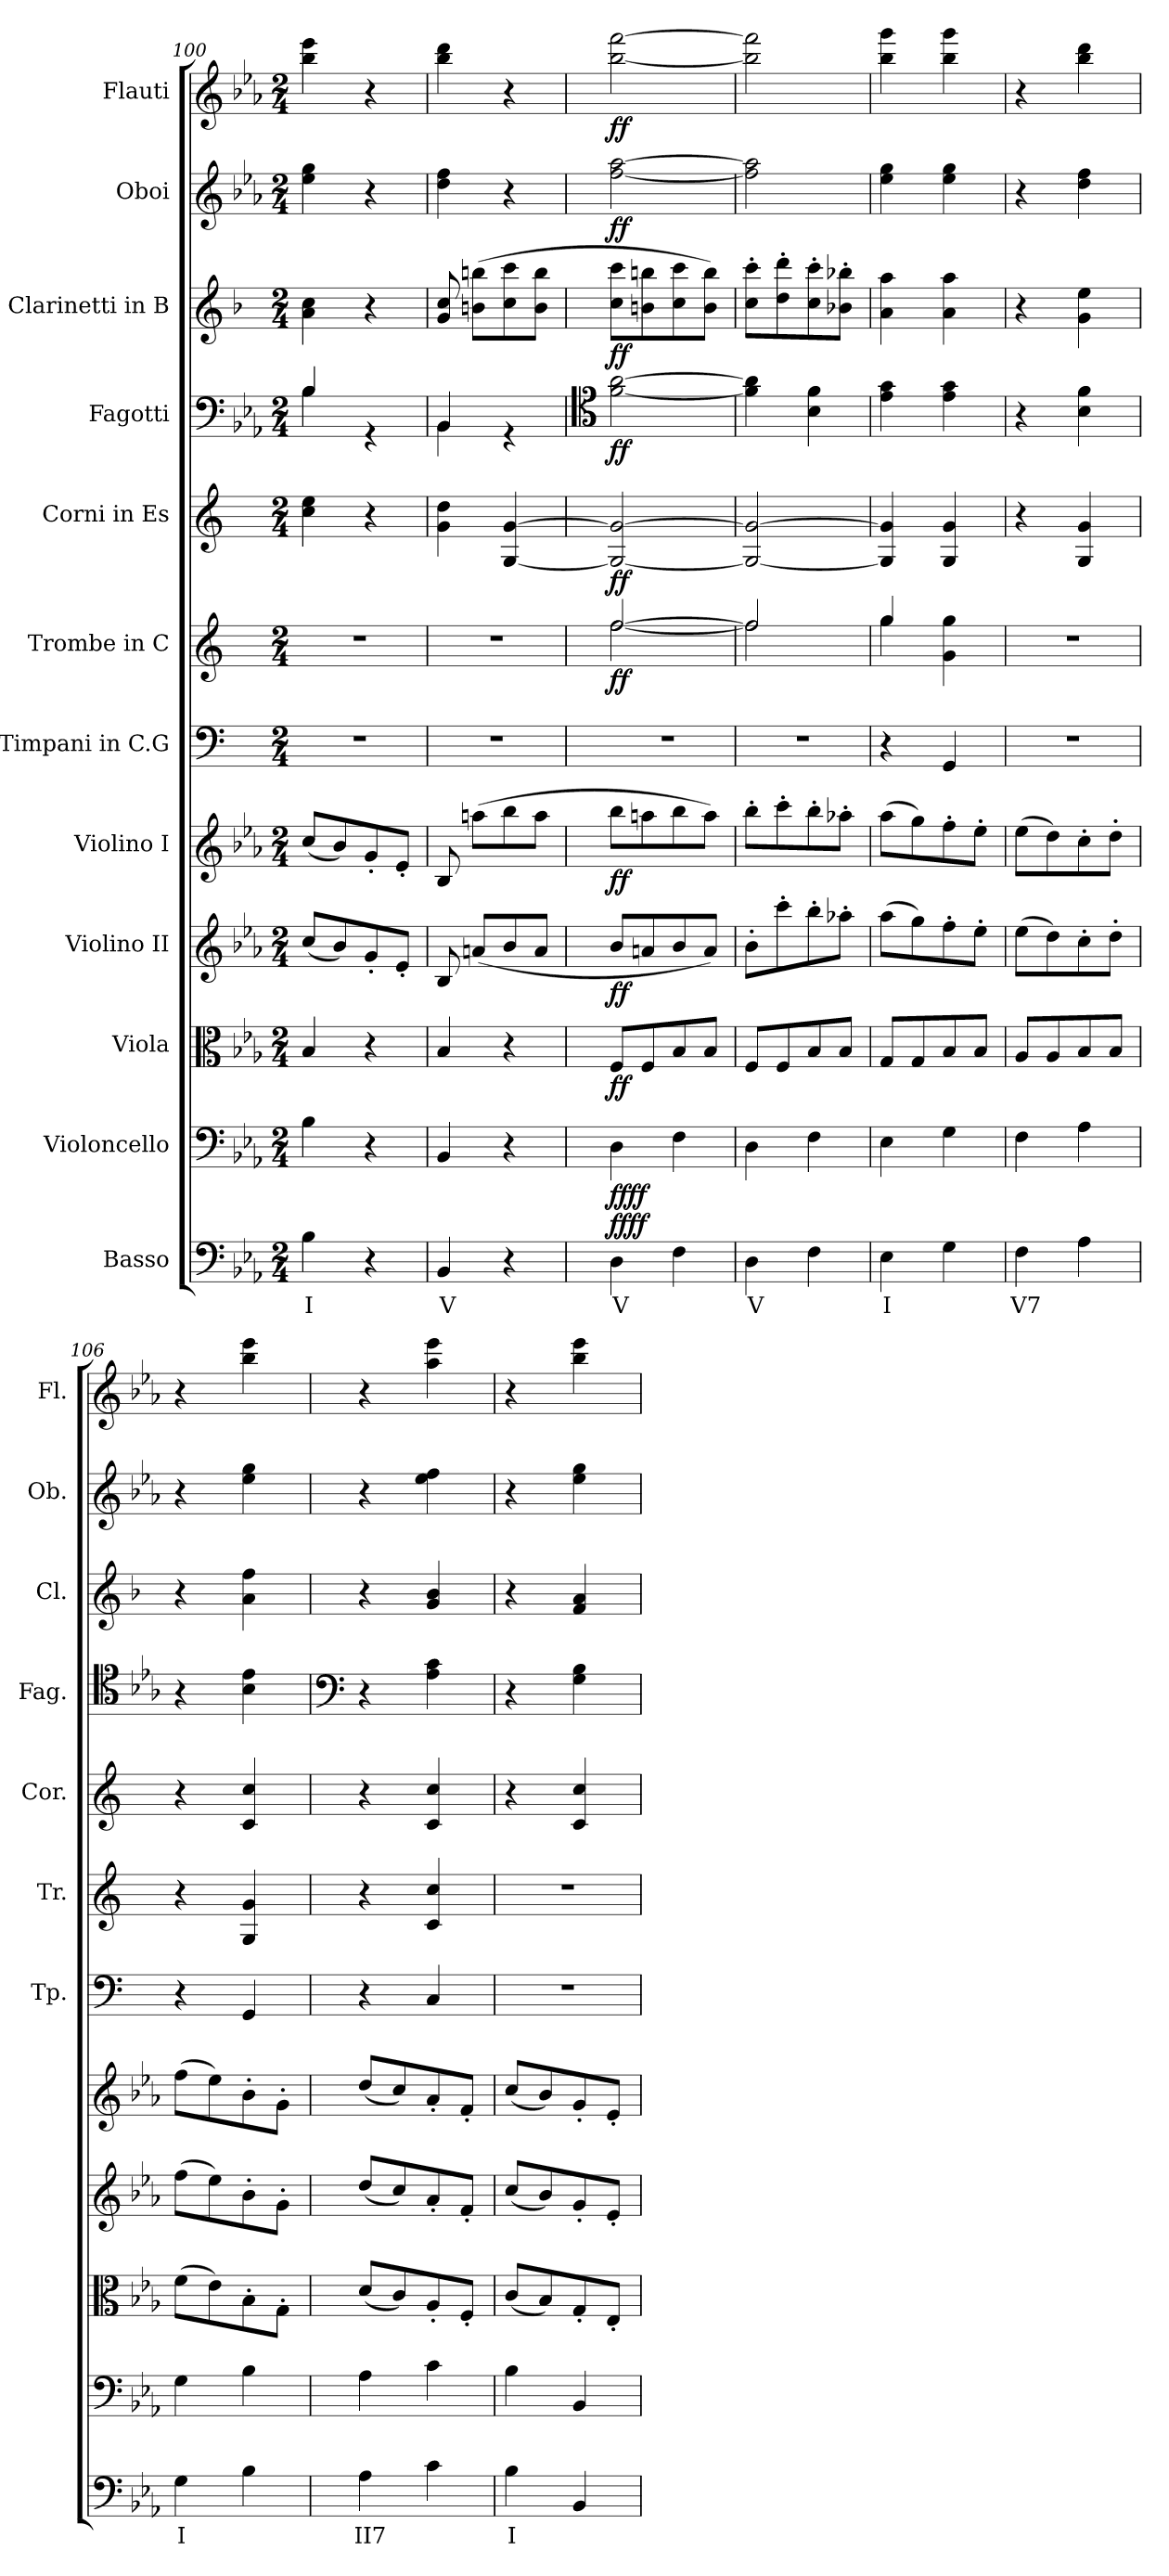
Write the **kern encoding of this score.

**kern	**text	**dynam	**kern	**dynam	**kern	**dynam	**kern	**dynam	**kern	**dynam	**kern	**kern	**dynam	**kern	**dynam	**kern	**dynam	**kern	**dynam	**kern	**dynam	**kern	**dynam
*part12	*part12	*part12	*part11	*part11	*part10	*part10	*part9	*part9	*part8	*part8	*part7	*part6	*part6	*part5	*part5	*part4	*part4	*part3	*part3	*part2	*part2	*part1	*part1
*staff12	*staff12	*staff12	*staff11	*staff11	*staff10	*staff10	*staff9	*staff9	*staff8	*staff8	*staff7	*staff6	*staff6	*staff5	*staff5	*staff4	*staff4	*staff3	*staff3	*staff2	*staff2	*staff1	*staff1
*I"Basso	*	*	*I"Violoncello	*	*I"Viola	*	*I"Violino II	*	*I"Violino I	*	*I"Timpani in C.G	*I"Trombe in C	*	*I"Corni in Es	*	*I"Fagotti	*	*I"Clarinetti in B	*	*I"Oboi	*	*I"Flauti	*
*	*	*	*	*	*	*	*	*	*	*	*I'Tp.	*I'Tr.	*	*I'Cor.	*	*I'Fag.	*	*I'Cl.	*	*I'Ob.	*	*I'Fl.	*
*clefF4	*	*	*clefF4	*	*clefC3	*	*clefG2	*	*clefG2	*	*clefF4	*clefG2	*	*clefG2	*	*clefF4	*	*clefG2	*	*clefG2	*	*clefG2	*
*ITrd7c12	*	*	*	*	*	*	*	*	*	*	*	*	*	*ITrd5c9	*	*	*	*ITrd1c2	*	*	*	*	*
*k[b-e-a-]	*	*	*k[b-e-a-]	*	*k[b-e-a-]	*	*k[b-e-a-]	*	*k[b-e-a-]	*	*k[]	*k[]	*	*k[b-e-a-]	*	*k[b-e-a-]	*	*k[b-e-a-]	*	*k[b-e-a-]	*	*k[b-e-a-]	*
*M2/4	*	*	*M2/4	*	*M2/4	*	*M2/4	*	*M2/4	*	*M2/4	*M2/4	*	*M2/4	*	*M2/4	*	*M2/4	*	*M2/4	*	*M2/4	*
=100	=100	=100	=100	=100	=100	=100	=100	=100	=100	=100	=100	=100	=100	=100	=100	=100	=100	=100	=100	=100	=100	=100	=100
*	*	*	*	*	*	*	*	*	*	*	*	*	*	*	*	*^	*	*	*	*	*	*	*
4BB-\	I	.	4B-\	.	4B-/	.	(8cc/L	.	(8cc/L	.	2r	2r	.	4e-\ 4g\	.	4B-/	4B-\	.	4g\ 4b-\	.	4ee-\ 4gg\	.	4bb-\ 4eee-\	.
.	.	.	.	.	.	.	8b-/)	.	8b-/)	.	.	.	.	.	.	.	.	.	.	.	.	.	.	.
4r	.	.	4r	.	4r	.	8g'/	.	8g'/	.	.	.	.	4r	.	4rGG	4ryy	.	4r	.	4r	.	4r	.
.	.	.	.	.	.	.	8e-'/J	.	8e-'/J	.	.	.	.	.	.	.	.	.	.	.	.	.	.	.
=101	=101	=101	=101	=101	=101	=101	=101	=101	=101	=101	=101	=101	=101	=101	=101	=101	=101	=101	=101	=101	=101	=101	=101	=101
4BBB-/	V	.	4BB-/	.	4B-/	.	8B-/	.	8B-/	.	2r	2r	.	4B-\ 4f\	.	4BB-/	4BB-\	.	8f/ 8b-/	.	4dd\ 4ff\	.	4bb-\ 4ddd\	.
.	.	.	.	.	.	.	(8an/L	.	(>8aan\L	.	.	.	.	.	.	.	.	.	(8an\ 8aan\L	.	.	.	.	.
4r	.	.	4r	.	4r	.	8b-/	.	8bb-\	.	.	.	.	[4BB-/ [4B-/	.	4rGG	4ryy	.	8b-\ 8bb-\	.	4r	.	4r	.
.	.	.	.	.	.	.	8a/J	.	8aa\J	.	.	.	.	.	.	.	.	.	8a\ 8aa\J	.	.	.	.	.
*	*	*	*	*	*	*	*	*	*	*	*	*	*	*	*	*v	*v	*	*	*	*	*	*	*
=102	=102	=102	=102	=102	=102	=102	=102	=102	=102	=102	=102	=102	=102	=102	=102	=102	=102	=102	=102	=102	=102	=102	=102
*	*	*	*	*	*	*	*	*	*	*	*	*	*	*	*	*clefC4	*	*	*	*	*	*	*
*	*	*	*	*	*	*	*	*	*	*	*	*^	*	*	*	*	*	*	*	*	*	*	*
!	!	!LO:DY:b	!	!	!	!	!	!	!	!	!	!	!	!	!	!	!	!	!	!	!	!	!	!
!	!	!LO:DY:n=1:b	!	!LO:DY:b	!	!	!	!	!	!	!	!	!	!	!	!	!	!	!	!	!	!	!	!
!	!	!	!	!LO:DY:n=1:b	!	!LO:DY:b	!	!LO:DY:b	!	!LO:DY:b	!	!	!	!LO:DY:b	!	!LO:DY:b	!	!LO:DY:b	!	!LO:DY:b	!	!LO:DY:b	!	!LO:DY:b
4DD\	V	ff ff	4D\	ff ff	8F/L	ff	8b-/L	ff	8bb-\L	ff	2r	[2ff/	[2ff\	ff	2BB-/_ 2B-/_	ff	[2f\ [2a-\	ff	8b-\ 8bb-\L	ff	[2ff\ [2aa-\	ff	[2bb-\ [2fff\	ff
.	.	.	.	.	8F/	.	8an/	.	8aan\	.	.	.	.	.	.	.	.	.	8an\ 8aan\	.	.	.	.	.
4FF\	.	.	4F\	.	8B-/	.	8b-/	.	8bb-\	.	.	.	.	.	.	.	.	.	8b-\ 8bb-\	.	.	.	.	.
.	.	.	.	.	8B-/J	.	8a/J)	.	8aa\J)	.	.	.	.	.	.	.	.	.	8a\ 8aa\J)	.	.	.	.	.
=103	=103	=103	=103	=103	=103	=103	=103	=103	=103	=103	=103	=103	=103	=103	=103	=103	=103	=103	=103	=103	=103	=103	=103	=103
4DD\	V	.	4D\	.	8F/L	.	8b-'\L	.	8bb-'\L	.	2r	2ff/]	2ff\]	.	2BB-/_ 2B-/_	.	4f\] 4a-\]	.	8b-\' 8bb-\'L	.	2ff\] 2aa-\]	.	2bb-\] 2fff\]	.
.	.	.	.	.	8F/	.	8ccc'\	.	8ccc'\	.	.	.	.	.	.	.	.	.	8cc\' 8ccc\'	.	.	.	.	.
4FF\	.	.	4F\	.	8B-/	.	8bb-'\	.	8bb-'\	.	.	.	.	.	.	.	4B-\ 4f\	.	8b-\' 8bb-\'	.	.	.	.	.
.	.	.	.	.	8B-/J	.	8aa-X'\J	.	8aa-X'\J	.	.	.	.	.	.	.	.	.	8a-X\' 8aa-X\'J	.	.	.	.	.
!!LO:PB:g=z
=104	=104	=104	=104	=104	=104	=104	=104	=104	=104	=104	=104	=104	=104	=104	=104	=104	=104	=104	=104	=104	=104	=104	=104	=104
4EE-\	I	.	4E-\	.	8G/L	.	(8aa-\L	.	(8aa-\L	.	4r	4gg/	4gg\	.	4BB-/] 4B-/]	.	4e-\ 4g\	.	4g\ 4gg\	.	4ee-\ 4gg\	.	4bb-\ 4ggg\	.
.	.	.	.	.	8G/	.	8gg\)	.	8gg\)	.	.	.	.	.	.	.	.	.	.	.	.	.	.	.
4GG\	.	.	4G\	.	8B-/	.	8ff'\	.	8ff'\	.	4GG/	4g\ 4gg\	4ryy	.	4BB-/ 4B-/	.	4e-\ 4g\	.	4g\ 4gg\	.	4ee-\ 4gg\	.	4bb-\ 4ggg\	.
.	.	.	.	.	8B-/J	.	8ee-'\J	.	8ee-'\J	.	.	.	.	.	.	.	.	.	.	.	.	.	.	.
*	*	*	*	*	*	*	*	*	*	*	*	*v	*v	*	*	*	*	*	*	*	*	*	*	*
=105	=105	=105	=105	=105	=105	=105	=105	=105	=105	=105	=105	=105	=105	=105	=105	=105	=105	=105	=105	=105	=105	=105	=105
4FF\	V7	.	4F\	.	8A-/L	.	(8ee-\L	.	(8ee-\L	.	2r	2r	.	4r	.	4r	.	4r	.	4r	.	4r	.
.	.	.	.	.	8A-/	.	8dd\)	.	8dd\)	.	.	.	.	.	.	.	.	.	.	.	.	.	.
4AA-\	.	.	4A-\	.	8B-/	.	8cc'\	.	8cc'\	.	.	.	.	4BB-/ 4B-/	.	4B-\ 4f\	.	4f\ 4dd\	.	4dd\ 4ff\	.	4bb-\ 4ddd\	.
.	.	.	.	.	8B-/J	.	8dd'\J	.	8dd'\J	.	.	.	.	.	.	.	.	.	.	.	.	.	.
=106	=106	=106	=106	=106	=106	=106	=106	=106	=106	=106	=106	=106	=106	=106	=106	=106	=106	=106	=106	=106	=106	=106	=106
4GG\	I	.	4G\	.	(8f\L	.	(8ff\L	.	(8ff\L	.	4r	4r	.	4r	.	4r	.	4r	.	4r	.	4r	.
.	.	.	.	.	8e-\)	.	8ee-\)	.	8ee-\)	.	.	.	.	.	.	.	.	.	.	.	.	.	.
4BB-\	.	.	4B-\	.	8B-'\	.	8b-'\	.	8b-'\	.	4GG/	4G/ 4g/	.	4E-/ 4e-/	.	4B-\ 4e-\	.	4g\ 4ee-\	.	4ee-\ 4gg\	.	4bb-\ 4eee-\	.
.	.	.	.	.	8G'\J	.	8g'\J	.	8g'\J	.	.	.	.	.	.	.	.	.	.	.	.	.	.
=107	=107	=107	=107	=107	=107	=107	=107	=107	=107	=107	=107	=107	=107	=107	=107	=107	=107	=107	=107	=107	=107	=107	=107
*	*	*	*	*	*	*	*	*	*	*	*	*	*	*	*	*clefF4	*	*	*	*	*	*	*
4AA-\	II7	.	4A-\	.	(8d/L	.	(8dd/L	.	(8dd/L	.	4r	4r	.	4r	.	4r	.	4r	.	4r	.	4r	.
.	.	.	.	.	8c/)	.	8cc/)	.	8cc/)	.	.	.	.	.	.	.	.	.	.	.	.	.	.
4C\	.	.	4c\	.	8A-'/	.	8a-'/	.	8a-'/	.	4C/	4c/ 4cc/	.	4E-/ 4e-/	.	4A-\ 4c\	.	4f/ 4a-/	.	4ee-\ 4ff\	.	4aa-\ 4eee-\	.
.	.	.	.	.	8F'/J	.	8f'/J	.	8f'/J	.	.	.	.	.	.	.	.	.	.	.	.	.	.
=108	=108	=108	=108	=108	=108	=108	=108	=108	=108	=108	=108	=108	=108	=108	=108	=108	=108	=108	=108	=108	=108	=108	=108
4BB-\	I	.	4B-\	.	(8c/L	.	(8cc/L	.	(8cc/L	.	2r	2r	.	4r	.	4r	.	4r	.	4r	.	4r	.
.	.	.	.	.	8B-/)	.	8b-/)	.	8b-/)	.	.	.	.	.	.	.	.	.	.	.	.	.	.
4BBB-/	.	.	4BB-/	.	8G'/	.	8g'/	.	8g'/	.	.	.	.	4E-/ 4e-/	.	4G\ 4B-\	.	4e-/ 4g/	.	4ee-\ 4gg\	.	4bb-\ 4eee-\	.
.	.	.	.	.	8E-'/J	.	8e-'/J	.	8e-'/J	.	.	.	.	.	.	.	.	.	.	.	.	.	.
=	=	=	=	=	=	=	=	=	=	=	=	=	=	=	=	=	=	=	=	=	=	=	=
*-	*-	*-	*-	*-	*-	*-	*-	*-	*-	*-	*-	*-	*-	*-	*-	*-	*-	*-	*-	*-	*-	*-	*-
